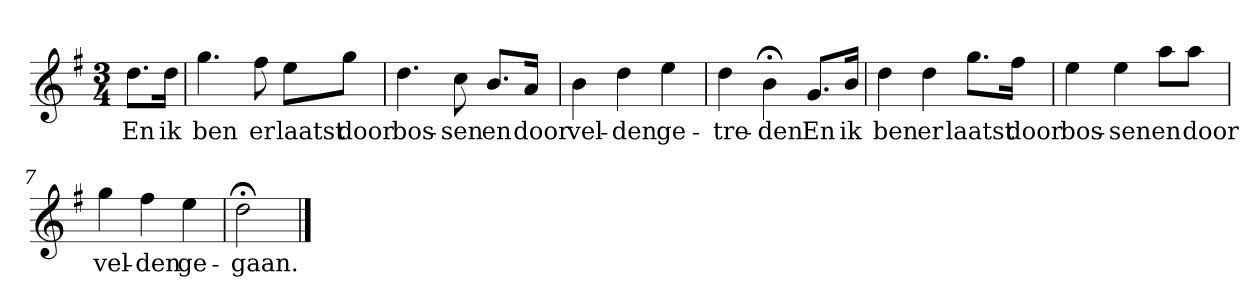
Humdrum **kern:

**kern	**text
*part1	*part1
*staff1	*staff1
*k[f#]	*
*G:	*
*M3/4	*
*MM120	*
=	=
8.ddL	En
16ddJk	ik
=1	=1
4.gg	ben
8ff#	er
8eeL	laatst
8ggJ	door
=2	=2
4.dd	bos-
8cc	-sen
8.bL	en
16aJk	door
=3	=3
4b	vel-
4dd	-den
4ee	ge-
=4	=4
4dd	-tre-
4b;<	-den
8.gL	En
16bJk	ik
=5	=5
4dd	ben
4dd	er
8.ggL	laatst
16ff#Jk	door
=6	=6
4ee	bos-
4ee	-sen
8aaL	en
8aaJ	door
=7	=7
4gg	vel-
4ff#	-den
4ee	ge-
=8	=8
2dd;<	-gaan.
==	==
*-	*-
